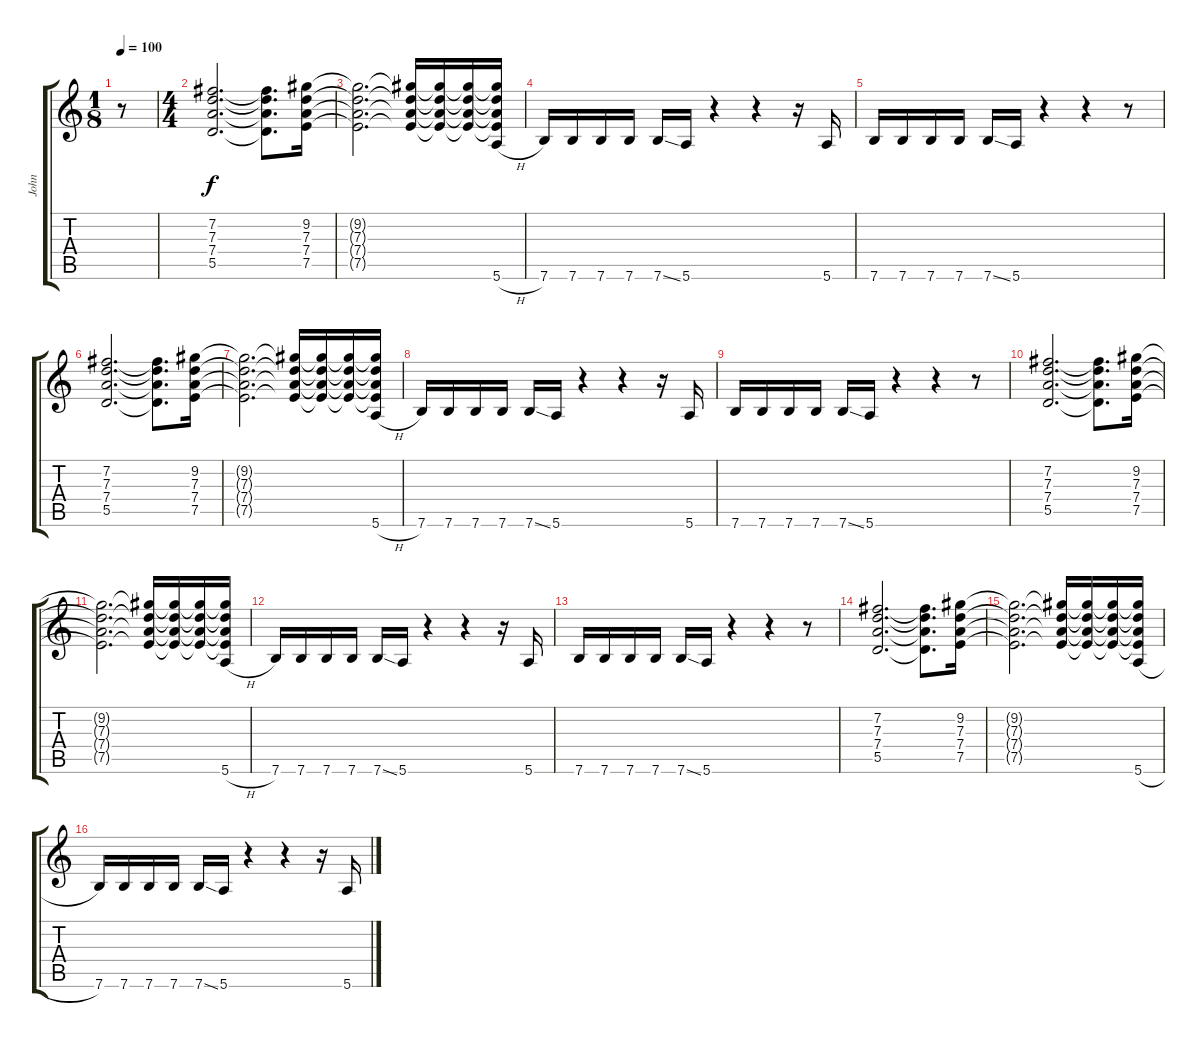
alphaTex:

\track ("John" "John") {instrument distortionguitar}
\staff {score tabs}
\tuning (E4 B3 G3 D3 A2 E2) {hide}
\ts (1 8)
\tempo 100
\clef g2
\ks c
r.8{dy f instrument distortionguitar} |
\ts (4 4)
(7.2 7.3 7.4 5.5).2{d} (7.2{t} 7.3{t} 7.4{t} 5.5{t}).8{d} (9.2 7.3 7.4 7.5).16 |
(9.2{t} 7.3{t} 7.4{t} 7.5{t}).2{d} (9.2{t} 7.3{t} 7.4{t} 7.5{t}).16 (9.2{t} 7.3{t} 7.4{t} 7.5{t}).16 (9.2{t} 7.3{t} 7.4{t} 7.5{t}).16 (9.2{t} 7.3{t} 7.4{t} 7.5{t} 5.6{h}).16 |
7.6.16 7.6.16 7.6.16 7.6.16 7.6{ss}.16 5.6.16 r.4 r.4 r.16 5.6.16 |
7.6.16 7.6.16 7.6.16 7.6.16 7.6{ss}.16 5.6.16 r.4 r.4 r.8 |
(7.2 7.3 7.4 5.5).2{d} (7.2{t} 7.3{t} 7.4{t} 5.5{t}).8{d} (9.2 7.3 7.4 7.5).16 |
(9.2{t} 7.3{t} 7.4{t} 7.5{t}).2{d} (9.2{t} 7.3{t} 7.4{t} 7.5{t}).16 (9.2{t} 7.3{t} 7.4{t} 7.5{t}).16 (9.2{t} 7.3{t} 7.4{t} 7.5{t}).16 (9.2{t} 7.3{t} 7.4{t} 7.5{t} 5.6{h}).16 |
7.6.16 7.6.16 7.6.16 7.6.16 7.6{ss}.16 5.6.16 r.4 r.4 r.16 5.6.16 |
7.6.16 7.6.16 7.6.16 7.6.16 7.6{ss}.16 5.6.16 r.4 r.4 r.8 |
(7.2 7.3 7.4 5.5).2{d} (7.2{t} 7.3{t} 7.4{t} 5.5{t}).8{d} (9.2 7.3 7.4 7.5).16 |
(9.2{t} 7.3{t} 7.4{t} 7.5{t}).2{d} (9.2{t} 7.3{t} 7.4{t} 7.5{t}).16 (9.2{t} 7.3{t} 7.4{t} 7.5{t}).16 (9.2{t} 7.3{t} 7.4{t} 7.5{t}).16 (9.2{t} 7.3{t} 7.4{t} 7.5{t} 5.6{h}).16 |
7.6.16 7.6.16 7.6.16 7.6.16 7.6{ss}.16 5.6.16 r.4 r.4 r.16 5.6.16 |
7.6.16 7.6.16 7.6.16 7.6.16 7.6{ss}.16 5.6.16 r.4 r.4 r.8 |
(7.2 7.3 7.4 5.5).2{d} (7.2{t} 7.3{t} 7.4{t} 5.5{t}).8{d} (9.2 7.3 7.4 7.5).16 |
(9.2{t} 7.3{t} 7.4{t} 7.5{t}).2{d} (9.2{t} 7.3{t} 7.4{t} 7.5{t}).16 (9.2{t} 7.3{t} 7.4{t} 7.5{t}).16 (9.2{t} 7.3{t} 7.4{t} 7.5{t}).16 (9.2{t} 7.3{t} 7.4{t} 7.5{t} 5.6{h}).16 |
7.6.16 7.6.16 7.6.16 7.6.16 7.6{ss}.16 5.6.16 r.4 r.4 r.16 5.6.16
